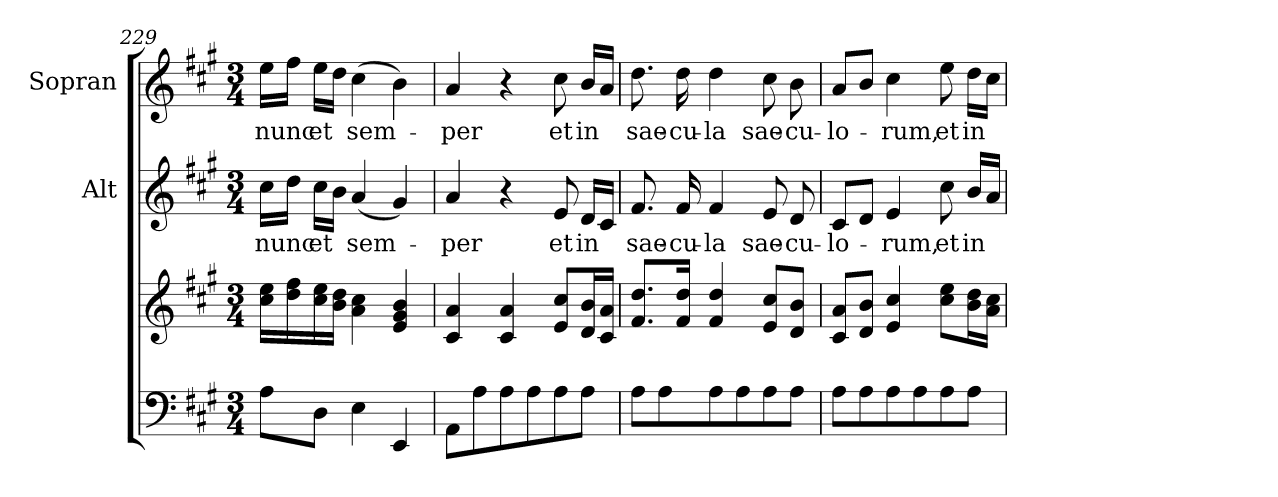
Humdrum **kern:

**kern	**kern	**kern	**text	**kern	**text
*part3	*part3	*part2	*part2	*part1	*part1
*staff4	*staff3	*staff2	*staff2	*staff1	*staff1
*	*	*I"Alt	*	*I"Sopran	*
*	*	*I'A.	*	*I'S.	*
*clefF4	*clefG2	*clefG2	*	*clefG2	*
*k[f#c#g#]	*k[f#c#g#]	*k[f#c#g#]	*	*k[f#c#g#]	*
*A:	*A:	*A:	*	*A:	*
*M3/4	*M3/4	*M3/4	*	*M3/4	*
=229	=229	=229	=229	=229	=229
!	!	!	!LO:LY:b	!	!LO:LY:b
8A\L	16cc#\ 16ee\LL	16cc#\LL	nunc	16ee\LL	nunc
.	16dd\ 16ff#\	16dd\JJ	.	16ff#\JJ	.
!	!	!	!LO:LY:b	!	!LO:LY:b
8D\J	16cc#\ 16ee\	16cc#\LL	et	16ee\LL	et
.	16b\ 16dd\JJ	16b\JJ	.	16dd\JJ	.
!	!	!	!LO:LY:b	!	!LO:LY:b
4E\	4a\ 4cc#\	(<4a/	sem-	(>4cc#\	sem-
4EE/	4e/ 4g#/ 4b/	4g#/)	.	4b\)	.
!!LO:LB:g=z
=230	=230	=230	=230	=230	=230
!	!	!	!LO:LY:b	!	!LO:LY:b
8AA\L	4c#/ 4a/	4a/	-per	4a/	-per
8A\	.	.	.	.	.
8A\	4c#/ 4a/	4r	.	4r	.
8A\	.	.	.	.	.
!	!	!	!LO:LY:b	!	!LO:LY:b
8A\	8e/ 8cc#/L	8e/	et	8cc#\	et
!	!	!	!LO:LY:b	!	!LO:LY:b
8A\J	16d/ 16b/L	16d/LL	in	16b/LL	in
.	16c#/ 16a/JJ	16c#/JJ	.	16a/JJ	.
=231	=231	=231	=231	=231	=231
!	!	!	!LO:LY:b	!	!LO:LY:b
8A\L	8.f#/ 8.dd/L	8.f#/	sae-	8.dd\	sae-
8A\	.	.	.	.	.
!	!	!	!LO:LY:b	!	!LO:LY:b
.	16f#/ 16dd/Jk	16f#/	-cu-	16dd\	-cu-
!	!	!	!LO:LY:b	!	!LO:LY:b
8A\	4f#/ 4dd/	4f#/	-la	4dd\	-la
8A\	.	.	.	.	.
!	!	!	!LO:LY:b	!	!LO:LY:b
8A\	8e/ 8cc#/L	8e/	sae-	8cc#\	sae-
!	!	!	!LO:LY:b	!	!LO:LY:b
8A\J	8d/ 8b/J	8d/	-cu-	8b\	-cu-
=232	=232	=232	=232	=232	=232
!	!	!	!LO:LY:b	!	!LO:LY:b
8A\L	8c#/ 8a/L	8c#/L	-lo-	8a/L	-lo-
8A\	8d/ 8b/J	8d/J	.	8b/J	.
!	!	!	!LO:LY:b	!	!LO:LY:b
8A\	4e/ 4cc#/	4e/	-rum,	4cc#\	-rum,
8A\	.	.	.	.	.
!	!	!	!LO:LY:b	!	!LO:LY:b
8A\	8cc#\ 8ee\L	8cc#\	et	8ee\	et
!	!	!	!LO:LY:b	!	!LO:LY:b
8A\J	16b\ 16dd\L	16b/LL	in	16dd\LL	in
.	16a\ 16cc#\JJ	16a/JJ	.	16cc#\JJ	.
=	=	=	=	=	=
*-	*-	*-	*-	*-	*-
